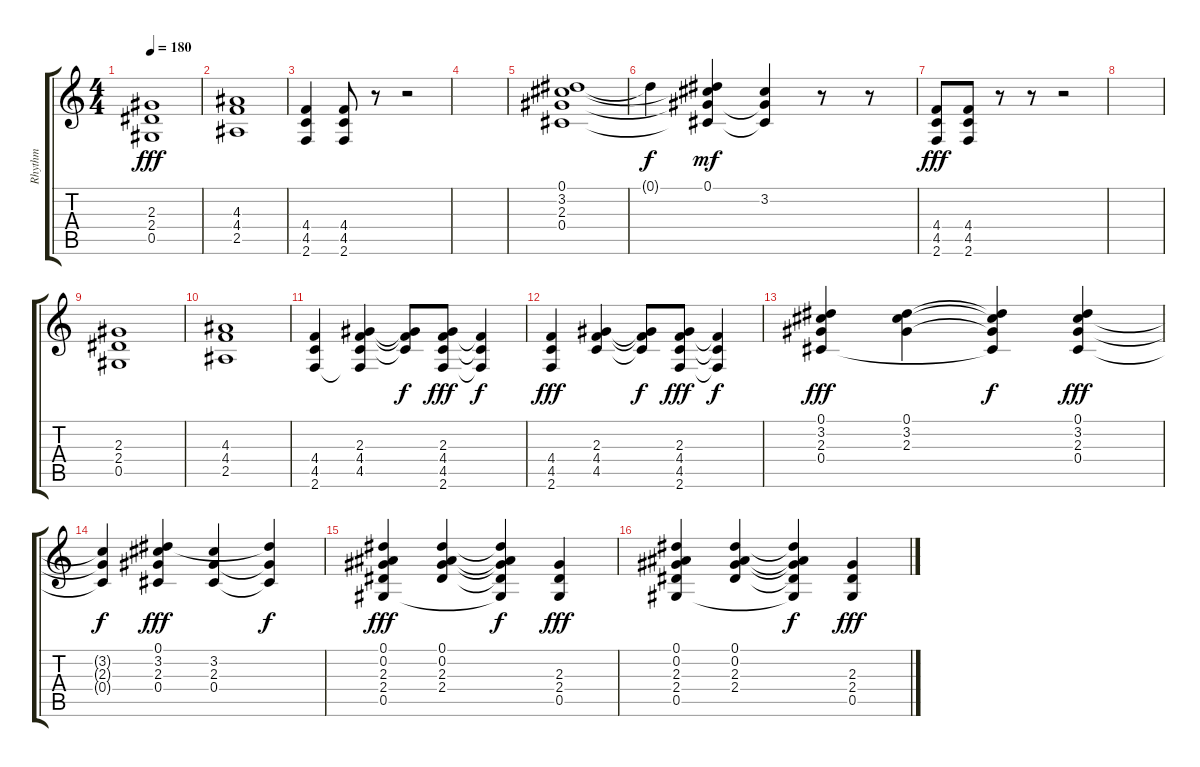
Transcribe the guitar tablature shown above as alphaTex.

\track ("Rhythm" "Rhythm") {instrument overdrivenguitar}
\staff {score tabs}
\tuning (Eb4 Bb3 Gb3 Db3 Ab2 Eb2) {hide}
\ts (4 4)
\tempo 180
\clef g2
\ks c
(2.3 2.4 0.5).1{dy fff} |
(4.3 4.4 2.5).1 |
(4.4 4.5 2.6).4 (4.4 4.5 2.6).8 r.8 r.2 |
|
(0.1 3.2 2.3 0.4).1 |
0.1{t}.4{dy f} (0.1 3.2{t} 2.3{t} 0.4{t}).4{dy mf} (3.2 2.3{t} 0.4{t}).4 r.8 r.8 |
(4.4 4.5 2.6).8{dy fff} (4.4 4.5 2.6).8 r.8 r.8 r.2 |
|
(2.3 2.4 0.5).1 |
(4.3 4.4 2.5).1 |
(4.4 4.5 2.6).4 (2.3 4.4 4.5 2.6{t}).4 (2.3{t} 4.4{t} 4.5{t}).8{dy f} (2.3 4.4 4.5 2.6).8{dy fff} (4.4{t} 4.5{t} 2.6{t}).4{dy f} |
(4.4 4.5 2.6).4{dy fff} (2.3 4.4 4.5).4 (2.3{t} 4.4{t} 4.5{t}).8{dy f} (2.3 4.4 4.5 2.6).8{dy fff} (4.4{t} 4.5{t} 2.6{t}).4{dy f} |
(0.1 3.2 2.3 0.4).4{dy fff} (0.1 3.2 2.3).4 (0.1{t} 3.2{t} 2.3{t} 0.4{t}).4{dy f} (0.1 3.2 2.3 0.4).4{dy fff} |
(3.2{t} 2.3{t} 0.4{t}).4{dy f} (0.1 3.2 2.3 0.4).4{dy fff} (3.2 2.3 0.4).4 (0.1{t} 2.3{t} 0.4{t}).4{dy f} |
(0.1 0.2 2.3 2.4 0.5).4{dy fff} (0.1 0.2 2.3 2.4).4 (0.1{t} 0.2{t} 2.3{t} 2.4{t} 0.5{t}).4{dy f} (2.3 2.4 0.5).4{dy fff} |
(0.1 0.2 2.3 2.4 0.5).4 (0.1 0.2 2.3 2.4).4 (0.1{t} 0.2{t} 2.3{t} 2.4{t} 0.5{t}).4{dy f} (2.3 2.4 0.5).4{dy fff}
